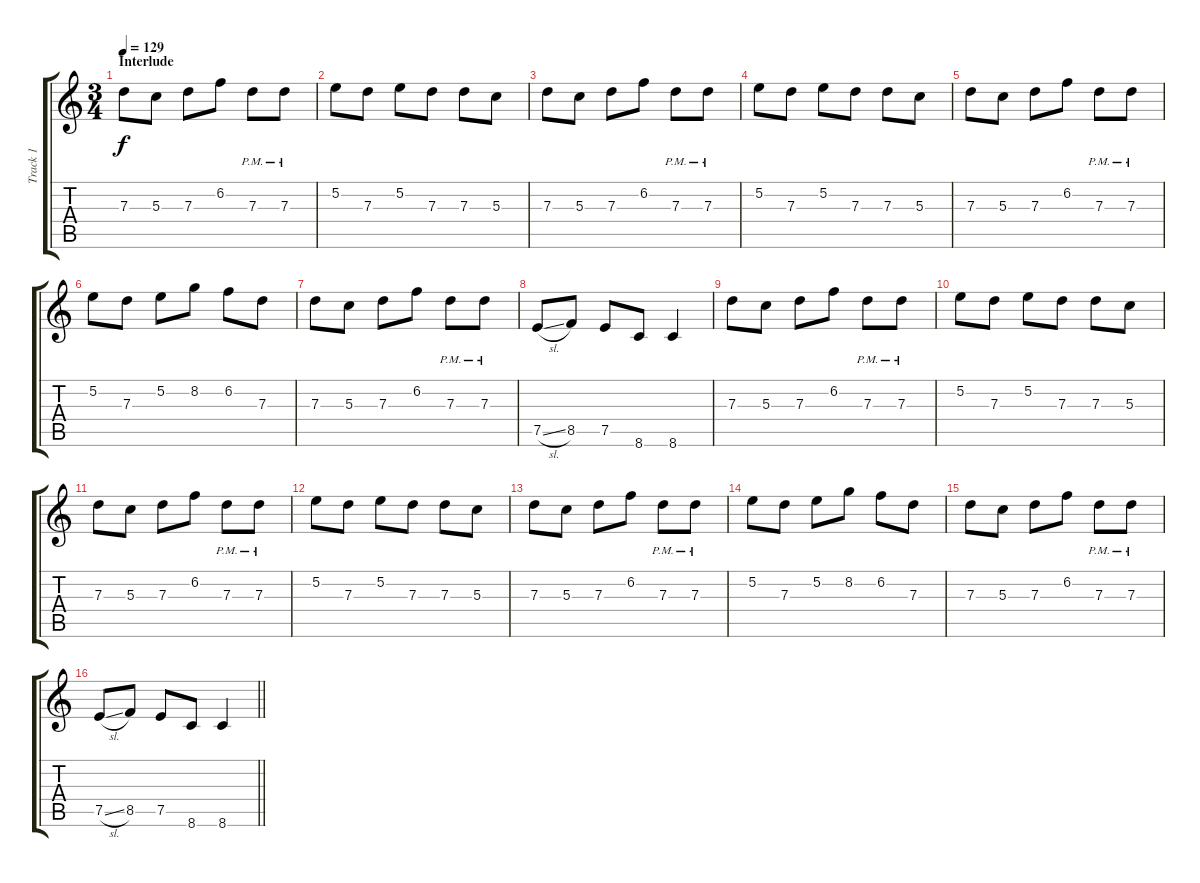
\track ("Track 1" "Track 1") {instrument electricguitarjazz}
\staff {score tabs}
\tuning (E4 B3 G3 D3 A2 E2) {hide}
\ts (3 4)
\section ("" "Interlude")
\tempo 129
\clef g2
\ks c
7.3.8{dy f instrument overdrivenguitar} 5.3.8 7.3.8 6.2.8 7.3{pm}.8 7.3{pm}.8 |
5.2.8 7.3.8 5.2.8 7.3.8 7.3.8 5.3.8 |
7.3.8 5.3.8 7.3.8 6.2.8 7.3{pm}.8 7.3{pm}.8 |
5.2.8 7.3.8 5.2.8 7.3.8 7.3.8 5.3.8 |
7.3.8 5.3.8 7.3.8 6.2.8 7.3{pm}.8 7.3{pm}.8 |
5.2.8 7.3.8 5.2.8 8.2.8 6.2.8 7.3.8 |
7.3.8 5.3.8 7.3.8 6.2.8 7.3{pm}.8 7.3{pm}.8 |
7.5{sl}.8 8.5.8 7.5.8 8.6.8 8.6.4 |
7.3.8 5.3.8 7.3.8 6.2.8 7.3{pm}.8 7.3{pm}.8 |
5.2.8 7.3.8 5.2.8 7.3.8 7.3.8 5.3.8 |
7.3.8 5.3.8 7.3.8 6.2.8 7.3{pm}.8 7.3{pm}.8 |
5.2.8 7.3.8 5.2.8 7.3.8 7.3.8 5.3.8 |
7.3.8 5.3.8 7.3.8 6.2.8 7.3{pm}.8 7.3{pm}.8 |
5.2.8 7.3.8 5.2.8 8.2.8 6.2.8 7.3.8 |
7.3.8 5.3.8 7.3.8 6.2.8 7.3{pm}.8 7.3{pm}.8 |
\barLineRight lightlight
7.5{sl}.8 8.5.8 7.5.8 8.6.8 8.6.4
